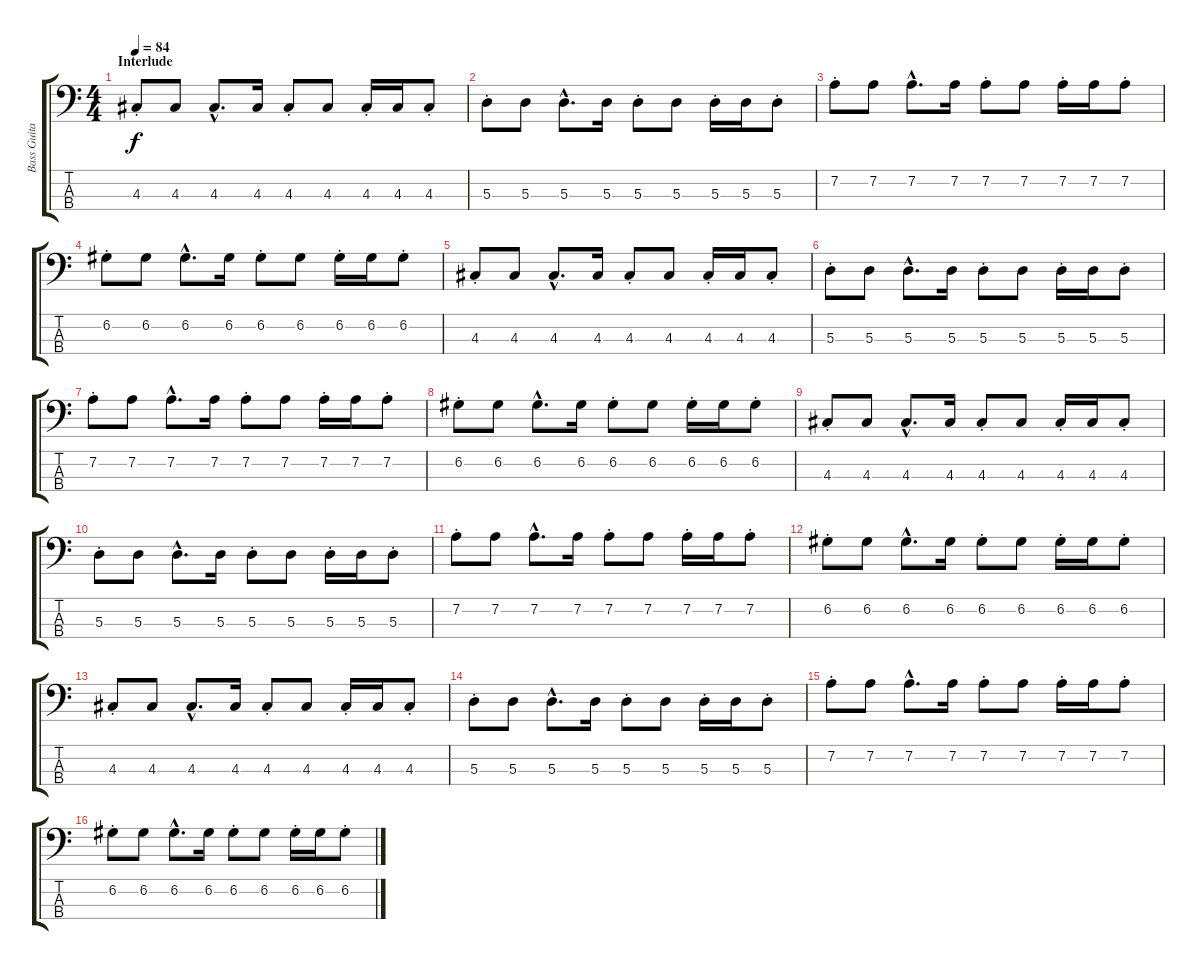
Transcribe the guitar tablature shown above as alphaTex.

\track ("Bass Guitar" "Bass Guita") {instrument electricbassfinger}
\staff {score tabs}
\tuning (G2 D2 A1 D1) {hide}
\ts (4 4)
\section ("" "Interlude")
\tempo 84
\clef f4
\ks c
4.3{st}.8{dy f} 4.3.8 4.3{hac}.8{d} 4.3.16 4.3{st}.8 4.3.8 4.3{st}.16 4.3.16 4.3{st}.8 |
5.3{st}.8 5.3.8 5.3{hac}.8{d} 5.3.16 5.3{st}.8 5.3.8 5.3{st}.16 5.3.16 5.3{st}.8 |
7.2{st}.8 7.2.8 7.2{hac}.8{d} 7.2.16 7.2{st}.8 7.2.8 7.2{st}.16 7.2.16 7.2{st}.8 |
6.2{st}.8 6.2.8 6.2{hac}.8{d} 6.2.16 6.2{st}.8 6.2.8 6.2{st}.16 6.2.16 6.2{st}.8 |
4.3{st}.8 4.3.8 4.3{hac}.8{d} 4.3.16 4.3{st}.8 4.3.8 4.3{st}.16 4.3.16 4.3{st}.8 |
5.3{st}.8 5.3.8 5.3{hac}.8{d} 5.3.16 5.3{st}.8 5.3.8 5.3{st}.16 5.3.16 5.3{st}.8 |
7.2{st}.8 7.2.8 7.2{hac}.8{d} 7.2.16 7.2{st}.8 7.2.8 7.2{st}.16 7.2.16 7.2{st}.8 |
6.2{st}.8 6.2.8 6.2{hac}.8{d} 6.2.16 6.2{st}.8 6.2.8 6.2{st}.16 6.2.16 6.2{st}.8 |
4.3{st}.8 4.3.8 4.3{hac}.8{d} 4.3.16 4.3{st}.8 4.3.8 4.3{st}.16 4.3.16 4.3{st}.8 |
5.3{st}.8 5.3.8 5.3{hac}.8{d} 5.3.16 5.3{st}.8 5.3.8 5.3{st}.16 5.3.16 5.3{st}.8 |
7.2{st}.8 7.2.8 7.2{hac}.8{d} 7.2.16 7.2{st}.8 7.2.8 7.2{st}.16 7.2.16 7.2{st}.8 |
6.2{st}.8 6.2.8 6.2{hac}.8{d} 6.2.16 6.2{st}.8 6.2.8 6.2{st}.16 6.2.16 6.2{st}.8 |
4.3{st}.8 4.3.8 4.3{hac}.8{d} 4.3.16 4.3{st}.8 4.3.8 4.3{st}.16 4.3.16 4.3{st}.8 |
5.3{st}.8 5.3.8 5.3{hac}.8{d} 5.3.16 5.3{st}.8 5.3.8 5.3{st}.16 5.3.16 5.3{st}.8 |
7.2{st}.8 7.2.8 7.2{hac}.8{d} 7.2.16 7.2{st}.8 7.2.8 7.2{st}.16 7.2.16 7.2{st}.8 |
6.2{st}.8 6.2.8 6.2{hac}.8{d} 6.2.16 6.2{st}.8 6.2.8 6.2{st}.16 6.2.16 6.2{st}.8
